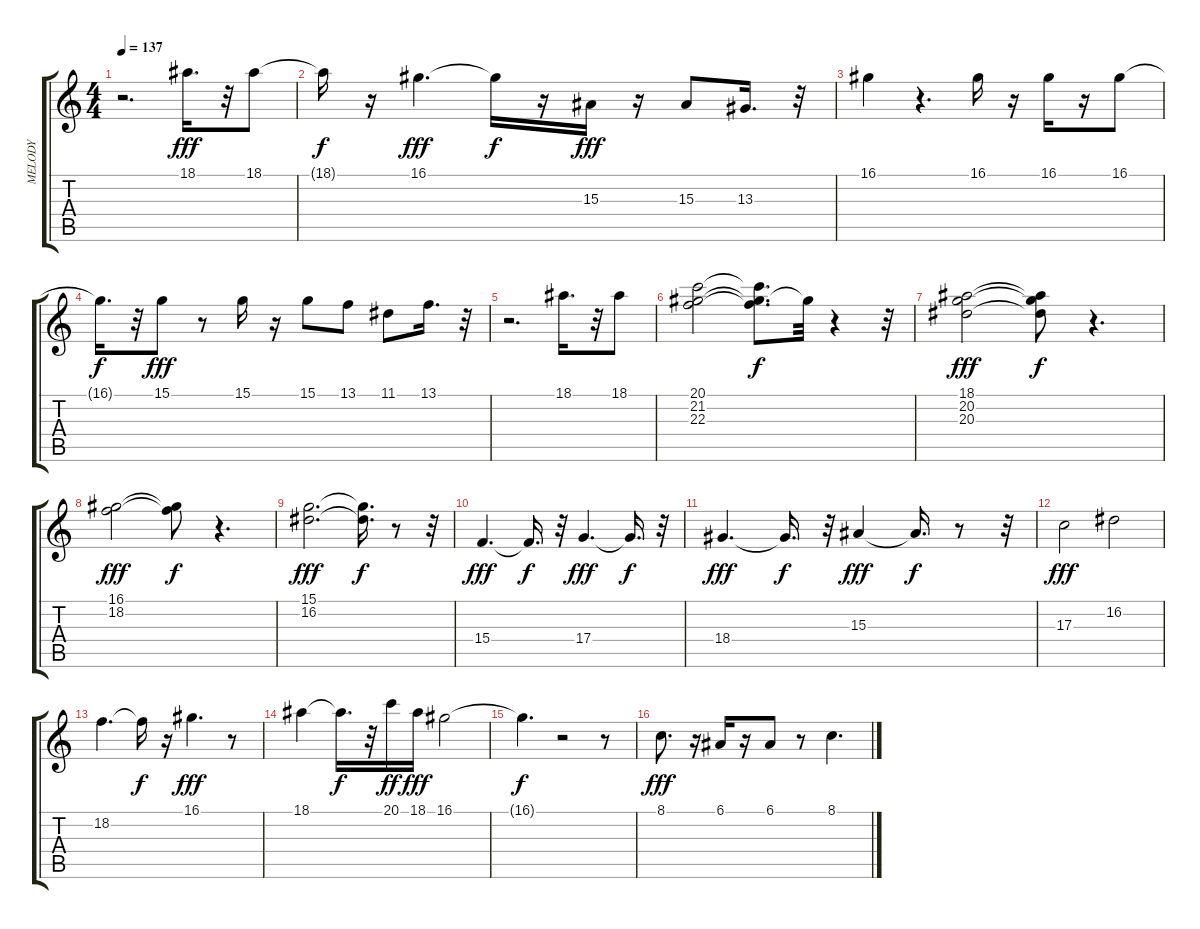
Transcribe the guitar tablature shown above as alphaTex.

\track ("MELODY" "MELODY") {instrument synthbrass1}
\staff {score tabs}
\tuning (E4 B3 G3 D3 A2 E2) {hide}
\ts (4 4)
\tempo 137
\clef g2
\ks c
r.2{d dy fff} 18.1.16{d} r.32 18.1.8 |
18.1{t}.16{dy f} r.16 16.1.4{d dy fff} 16.1{t}.16{dy f} r.16 15.3.16{dy fff} r.16 15.3.8 13.3.16{d} r.32 |
16.1.4 r.4{d} 16.1.16 r.16 16.1.16 r.16 16.1.8 |
16.1{t}.16{d dy f} r.32 15.1.8{dy fff} r.8 15.1.16 r.16 15.1.8 13.1.8 11.1.8 13.1.16{d} r.32 |
r.2{d} 18.1.16{d} r.32 18.1.8 |
(20.1 21.2 22.3).2 (20.1{t} 21.2{t} 22.3{t}).8{d dy f} 21.2{t}.32 r.4 r.32 |
(18.1 20.2 20.3).2{dy fff} (18.1{t} 20.2{t} 20.3{t}).8{dy f} r.4{d} |
(16.1 18.2).2{dy fff} (16.1{t} 18.2{t}).8{dy f} r.4{d} |
(15.1 16.2).2{d dy fff} (15.1{t} 16.2{t}).16{d dy f} r.8 r.32 |
15.4.4{d dy fff} 15.4{t}.16{d dy f} r.32 17.4.4{d dy fff} 17.4{t}.16{d dy f} r.32 |
18.4.4{d dy fff} 18.4{t}.16{d dy f} r.32 15.3.4{dy fff} 15.3{t}.16{d dy f} r.8 r.32 |
17.3.2{dy fff} 16.2.2 |
18.2.4{d} 18.2{t}.16{dy f} r.16 16.1.4{d dy fff} r.8 |
18.1.4 18.1{t}.16{d dy f} r.32 20.1.16{dy ff} 18.1.16{dy fff} 16.1.2 |
16.1{t}.4{d dy f} r.2 r.8 |
8.1.8{d dy fff} r.16 6.1.16 r.16 6.1.8 r.8 8.1.4{d}
